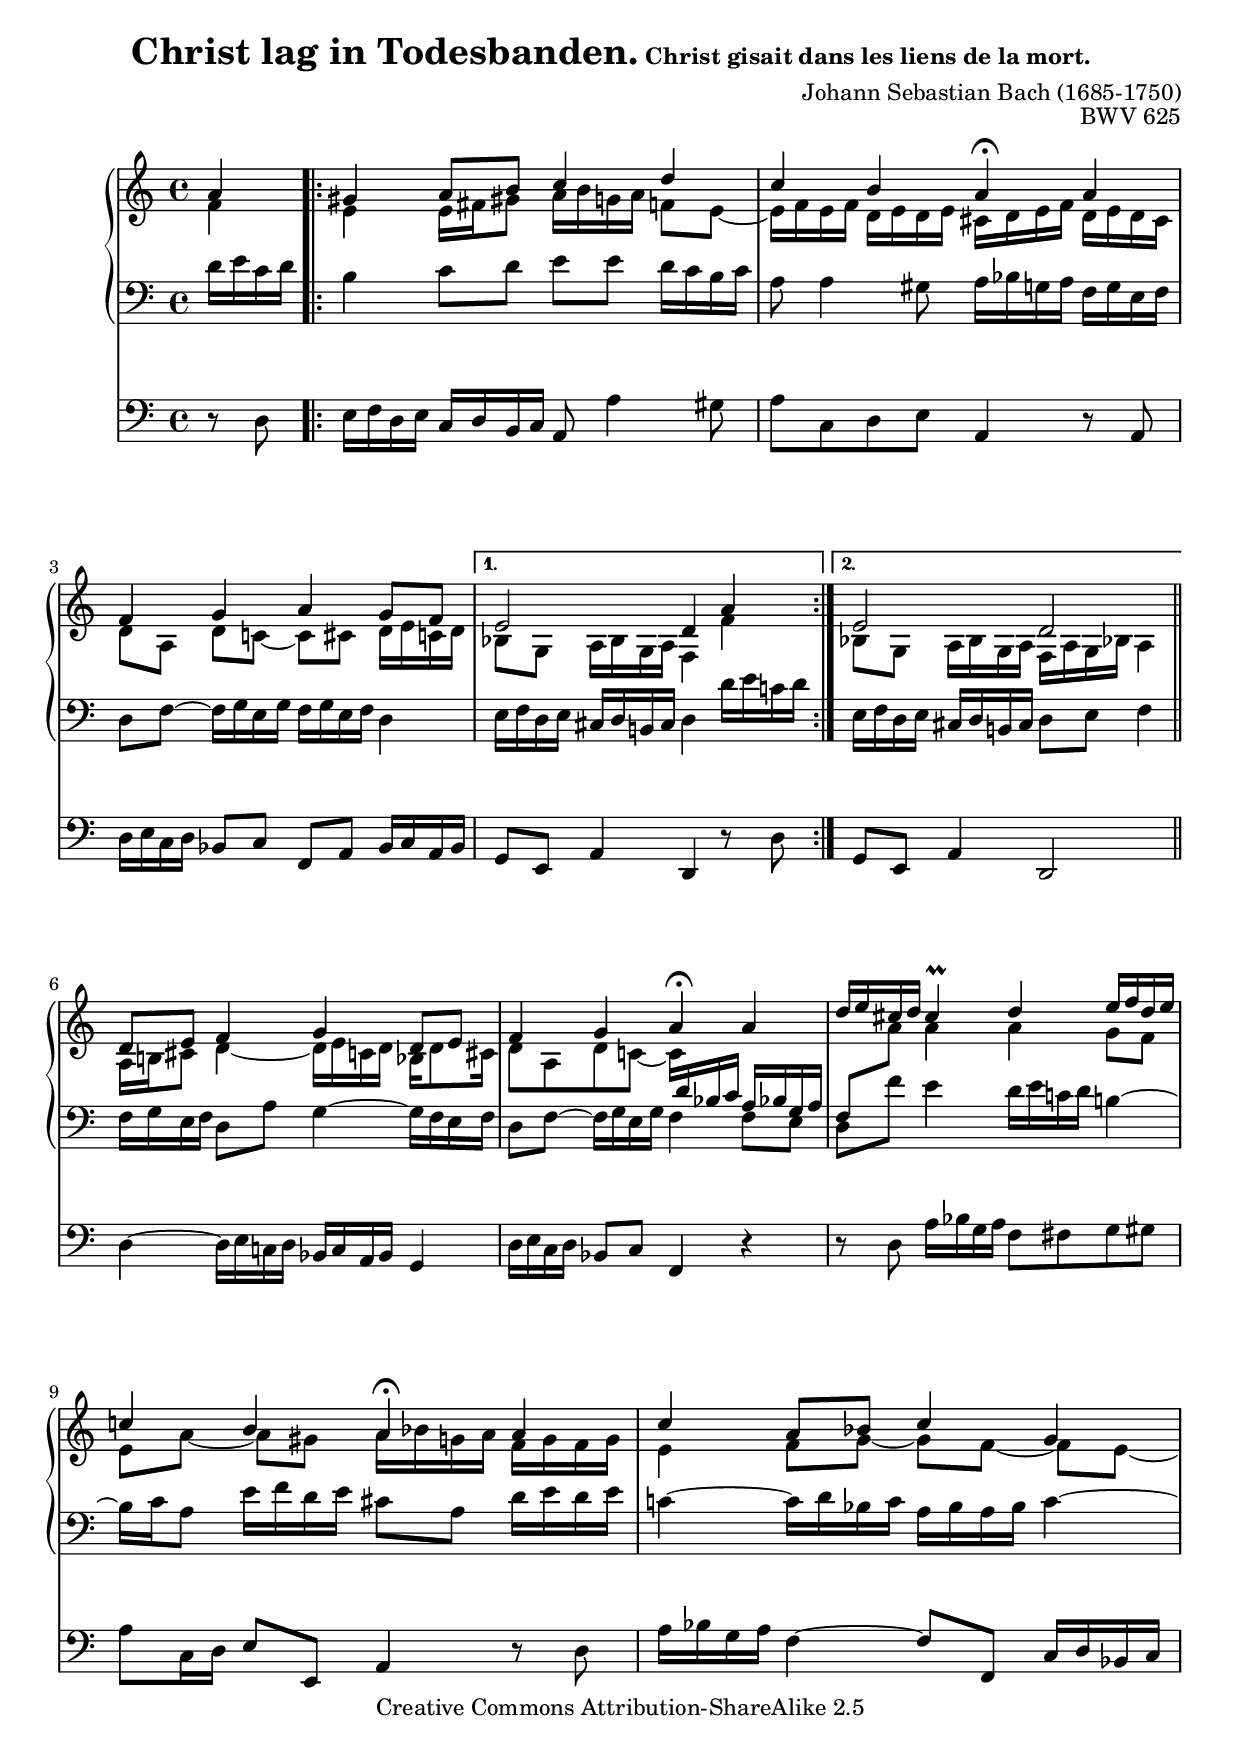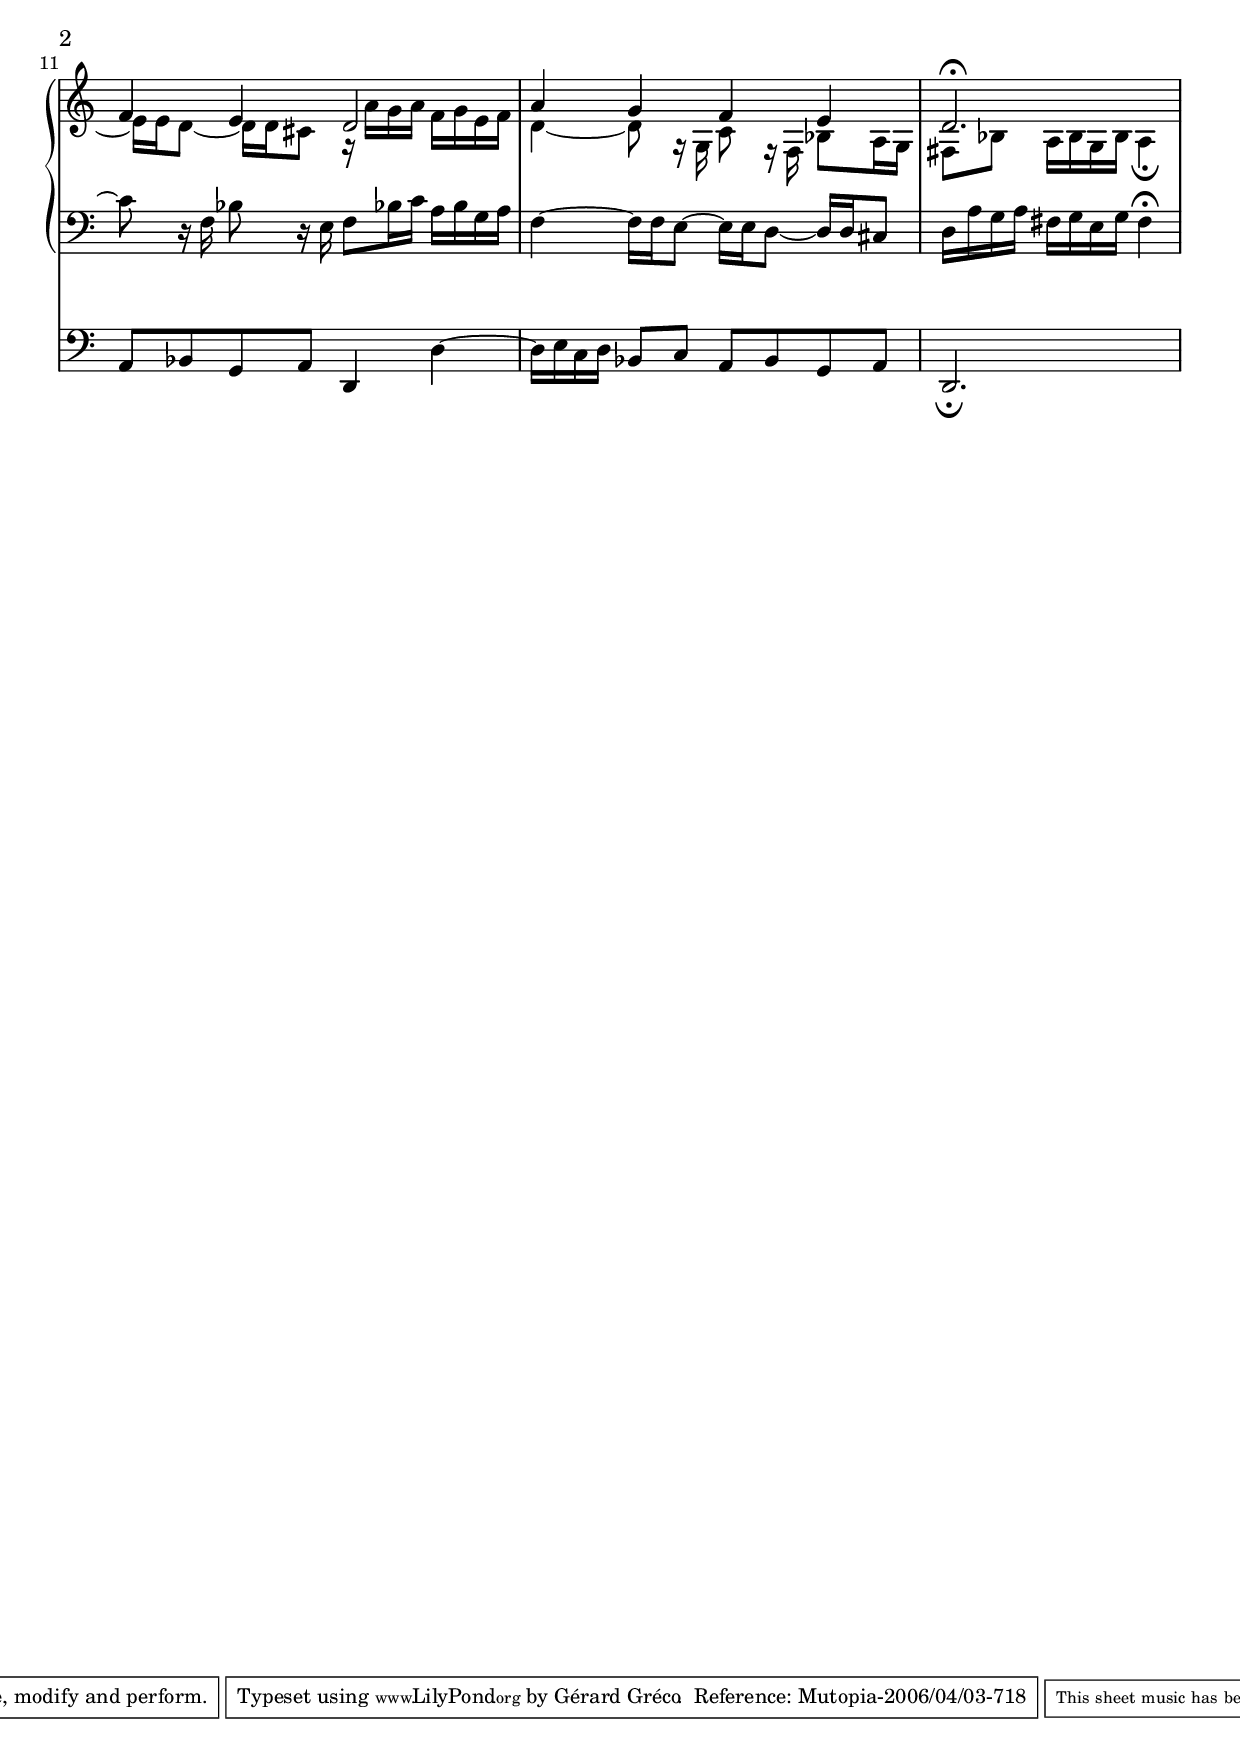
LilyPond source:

% -*- mode: LilyPond ; coding: utf-8 -*-

\version "2.8.0"
\include "italiano.ly" 
%% Version 1.

\header{
  title = \markup {\center-align { "Christ lag in Todesbanden." \normalsize "Christ gisait dans les liens de la mort." " "} }
  subtitle = ""
  piece = "" 
  instrument = ""
  composer = "Johann Sebastian Bach (1685-1750)"
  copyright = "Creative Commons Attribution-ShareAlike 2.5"
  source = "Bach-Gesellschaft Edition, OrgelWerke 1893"
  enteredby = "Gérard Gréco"
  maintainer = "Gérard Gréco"
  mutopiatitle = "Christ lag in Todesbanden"
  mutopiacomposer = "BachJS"
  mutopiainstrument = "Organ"
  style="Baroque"
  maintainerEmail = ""
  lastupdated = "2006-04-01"
  opus="BWV 625"
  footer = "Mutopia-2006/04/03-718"
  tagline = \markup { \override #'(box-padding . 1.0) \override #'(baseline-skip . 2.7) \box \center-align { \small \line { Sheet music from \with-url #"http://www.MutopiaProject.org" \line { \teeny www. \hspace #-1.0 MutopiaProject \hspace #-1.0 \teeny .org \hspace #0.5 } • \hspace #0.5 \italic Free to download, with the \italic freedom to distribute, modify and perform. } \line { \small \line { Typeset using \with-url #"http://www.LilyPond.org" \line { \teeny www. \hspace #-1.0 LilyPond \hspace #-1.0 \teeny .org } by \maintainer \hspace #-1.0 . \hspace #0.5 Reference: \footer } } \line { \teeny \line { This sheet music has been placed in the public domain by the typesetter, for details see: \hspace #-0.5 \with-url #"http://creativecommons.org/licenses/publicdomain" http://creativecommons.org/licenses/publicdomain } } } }
}


global = {
   \key la \minor
   \time 4/4
}

%#(set-default-paper-size "a4" 'landscape)
%#(set-global-staff-size 18)

halsup = {
  \stemUp
  \tieUp
}

halsdown = {
  \stemDown
  \tieDown
}

staffup = {
   \change Staff = "dessus" \halsdown
}

staffdown = {
   \change Staff = "basse" \halsup
}

choral = \relative do'' {
  \global
  \halsup
  \partial 4 la4 
  \repeat volta 2 {
    sold4 la8 si8 do4 re4 
    do4 si4  \once\override Voice.TextScript #'extra-offset = #'(1.0 . 0.0) la4^\markup{\musicglyph #"scripts.ufermata"} la4 
    fa4 sol4 la4 sol8 fa8 
    }
  \alternative {
    { mi2 re4 la'4 }
    { mi2 re2 \bar "||"}
  }
  re8 mi8 fa4 sol4 re8 mi8 
  fa4 sol4 \once\override Voice.TextScript #'extra-offset = #'(1.0 . 0.0) la4^\markup{\musicglyph #"scripts.ufermata"} la4 
  re16 mi16 dod16 re16 \once\override Voice.TextScript #'extra-offset = #'(1.0 . 0.0) dod4^\markup{\musicglyph #"scripts.prall"} re4 mi16 fa16 re16 mi16 
  do!4 si4 \once\override Voice.TextScript #'extra-offset = #'(1.0 . 0.0) la4^\markup{\musicglyph #"scripts.ufermata"} la4 
  %  10 : 
  do4 la8 sib8 do4 sol4
  fa4 mi4 re2 
  la'4 sol4 fa4 mi4 
  \partial 2. \once\override Voice.TextScript #'extra-offset = #'(1.0 . 0.0) re2.^\markup{\musicglyph #"scripts.ufermata"}
}

alto = \relative do' {
  \halsdown
  \partial 4 fa4 
  \repeat volta 2 {
    mi4 mi16 fad16 sold!8 la16 si16 sol16 la16 fa8 mi8 ~
    mi16 fa16 mi16 fa16 re16 mi16 re16 mi16 dod16 re16 mi16 fa16 re16 mi16 re16 dod16 
    re8 [ la8 ] re8 do!8 ~ do8 dod8 re16 mi16 do16 re16 
  }
 \alternative {
   { sib8 sol8 la16 sib16 sol16 la16 fa4 fa'4 }
   { sib,8 sol8 la16 sib16 sol16 la16 fa16 la16 sol16 sib!16 la4 }
  }
  la16 si!16 dod8 re4 ~ re16 mi16 do16 re16 sib16 re8 dod16 
  re8 la8 re8 do!8 ~ do16 \staffdown re16 sib!16 do16 la16 sib!16 sol16 la16 
  fa8 \staffup la'8 la4 la4 sol8 fa8 
  mi8 [ la8 ] ~ la8 sold8 la16 sib16 sol16 la16 fa16 sol16 fa16 sol16 
  mi4 fa8 sol8 ~ sol8 [ fa8 ] ~ fa8 mi8 ~
  mi16 mi16 re8 ~ re16 re16 dod8 sol16\rest la'16 sol16 la16 fa16 sol16 mi16 fa16 
  re4 ~ re8 sol,16\rest sol16 do8 fa,16\rest fa16 sib8 la16 sol16 
  \partial 2. fad8 sib!8 la16 sib16 sol16 sib16 \once \override Script #'padding = #-0.3 la4_\fermata
}

tenor = \relative do' {
  \global
  \clef "bass"
  \partial 4 re16 mi16 do16 re16 
  \repeat volta 2 {
    si4 do8 re8 mi8 mi8 re16 do16 si16 do16 
    la8 la4 sold8 la16 sib16 sol16 la16 fa16 sol16 mi16 fa16 
    re8 fa8 ~ fa16 sol16 mi16 sol16 fa16 sol16 mi16 fa16 re4 }
  \alternative {
    { mi16 fa16 re16 mi16 dod16 re16 si!16 dod16 re4 re'16 mi16 do!16 re16 }
    { mi,16 fa16 re16 mi16 dod16 re16 si!16 dod16 re8 mi8 fa4 }
  }
  fa16 sol16 mi16 fa16 re8 la'8 sol4 ~ sol16 fa16 mi16 fa16 re8 fa8 ~ fa16 sol16 mi16 sol16 fa4 fa8 mi8 
  re8 fa'8 mi4 re16 mi16 do!16 re16 si!4 ~ 
  % 10 :
  si16 do16 la8 mi'16 fa16 re16 mi16 dod8 la8 re16 mi16 re16 mi16 do!4 ~ do16 re16 sib16 do16 la16 sib16 la16 sib16 do4 ~
  do8 r16 fa,16 sib8 r16 mi,16 fa8 sib!16 do16 la16 sib16 sol16 la16 
  fa4 ~ fa16 fa16 mi8 ~ mi16 mi16 re8 ~ re16 re16 dod8 
  re16 la'16 sol16 la16 fad16 sol16 mi16 sol16 fad4^\fermata
}


pedale = \relative do {
  \global	   
  \clef "bass"
  \partial 4 r8 re8
  \repeat volta 2 {
    mi16 fa16 re16 mi16 do16 re16 si16 do16 la8 la'4 sold8 
    la8 do,8 re8 mi8 la,4 r8 la8 
    re16 mi16 do16 re16 sib8 do8 fa,8 la8 sib16 do16 la16 sib16 
  }
  \alternative {
    { sol8 mi8 la4 re,4 r8 re'8 }
    { sol,8 mi8 la4 re,2 }
  }
  re'4 ~ re16 mi16 do!16 re16 sib!16 do16 la16 sib16 sol4 
  re'16 mi16 do16 re16 sib8 do8 fa,4 r4 
  r8 re'8 la'16 sib16 sol16 la16 fa8 fad8 sol8 sold8 
  la8 do,16 re16 mi8 mi,8 la4 r8 re8 
  la'16 sib16 sol16 la16 fa4 ~ fa8 fa,8 do'16 re16 sib16 do16 
  la8 sib8 sol8 la8 re,4 re'4 ~
  re16 mi16 do16 re16 sib8 do8 la8 [ sib8 sol8 la8 ] 
  \once \override Script #'padding = # 1 re,2._\fermata 
}

\paper {
  betweensystempadding = 1\mm
  betweensystemspace = 1\mm
  %raggedbottom = ##f
  %raggedlastbottom = ##f
  %headsep = 1\mm
  %aftertitlespace = 1\mm
  indent = 1\cm
  bottommargin = 4\mm 
  topmargin = 2\mm
}

\score {
  <<
    \new PianoStaff {
      \set PianoStaff.instrument = \markup { "" }
      <<
	\context Staff = dessus <<
	  \new Voice \choral
	  \new Voice \alto
	>>
	\context Staff = basse {
	  \new Voice \tenor
	}
      >>
    }
    \context Staff = pedal {
      \set Staff.instrument = \markup { \large ""}
      \context Voice \pedale
    }
  >>
  \layout{}
}

\score {
  <<
    \new Staff {
      \set Staff.midiInstrument = "pan flute"
      \choral
    }
    \new Staff {
      \set Staff.midiInstrument = "pan flute"
      \alto
    }
    \new Staff {
      \set Staff.midiInstrument = "pan flute"
      \tenor
    }
    \new Staff {
      \set Staff.midiInstrument = "pan flute"
      \pedale
    }
  >>
  \midi{ \tempo 4 = 30 }
}

